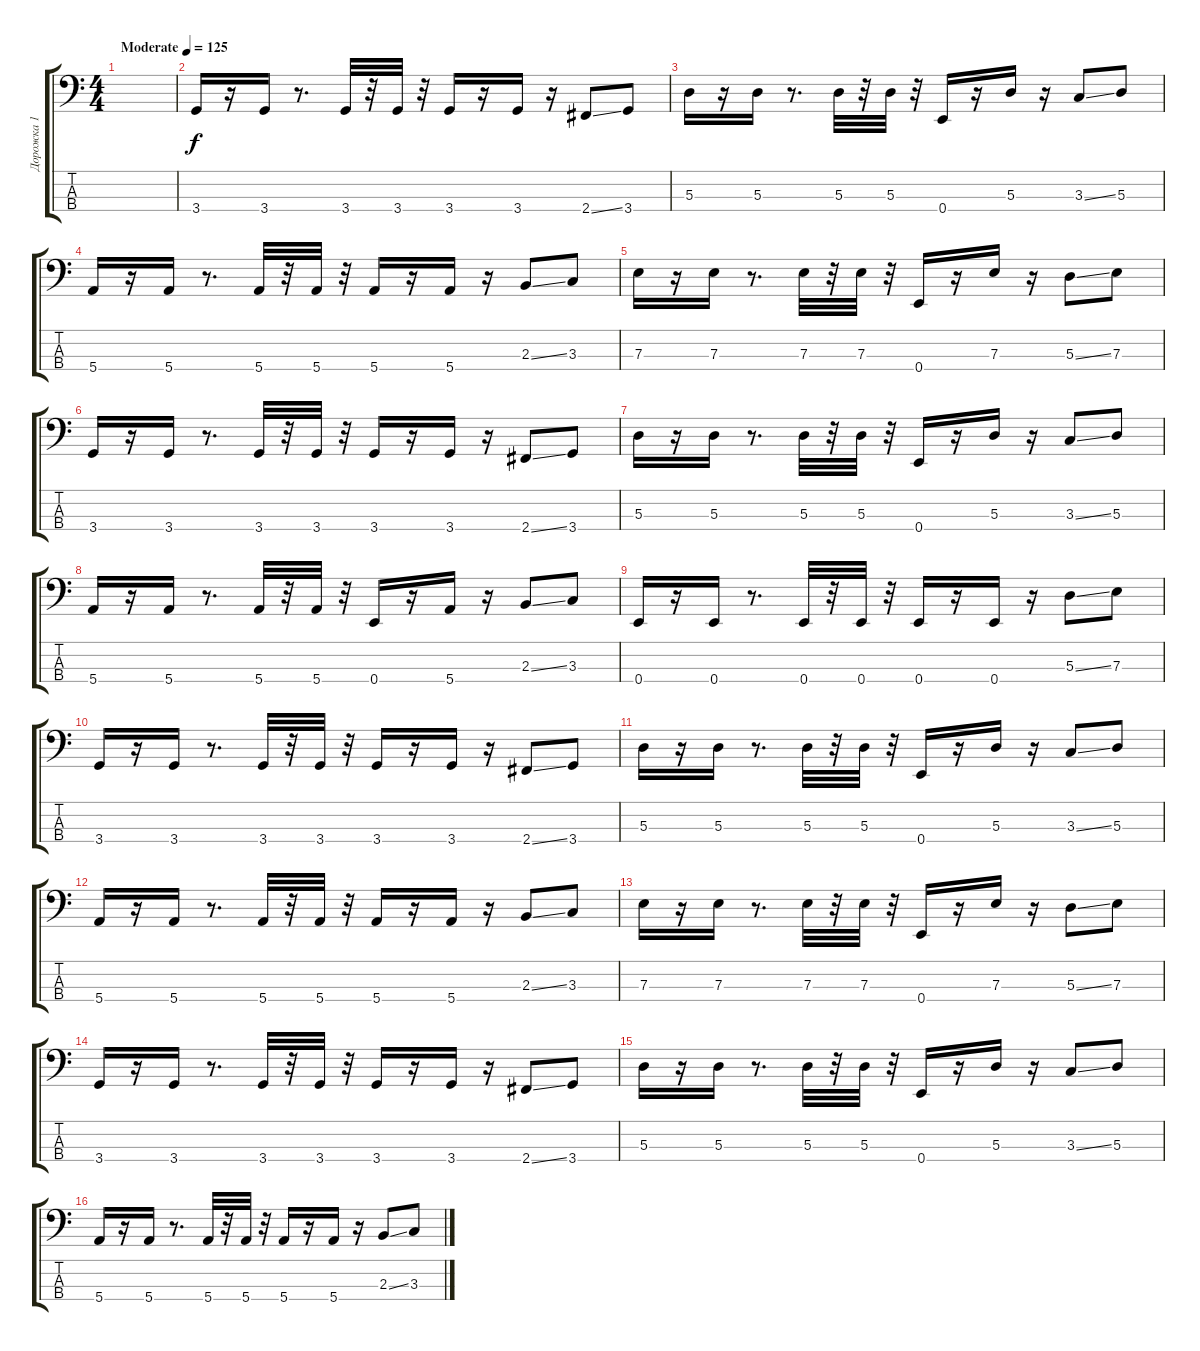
\track ("Дорожка 1" "Дорожка 1") {instrument electricbasspick}
\staff {score tabs}
\tuning (G2 D2 A1 E1) {hide}
\ts (4 4)
\tempo (125 "Moderate")
\clef f4
\ks c
|
3.4.16 r.16 3.4.16 r.8{d} 3.4.32 r.32 3.4.32 r.32 3.4.16 r.16 3.4.16 r.16 2.4{ss}.8 3.4.8 |
5.3.16 r.16 5.3.16 r.8{d} 5.3.32 r.32 5.3.32 r.32 0.4.16 r.16 5.3.16 r.16 3.3{ss}.8 5.3.8 |
5.4.16 r.16 5.4.16 r.8{d} 5.4.32 r.32 5.4.32 r.32 5.4.16 r.16 5.4.16 r.16 2.3{ss}.8 3.3.8 |
7.3.16 r.16 7.3.16 r.8{d} 7.3.32 r.32 7.3.32 r.32 0.4.16 r.16 7.3.16 r.16 5.3{ss}.8 7.3.8 |
3.4.16 r.16 3.4.16 r.8{d} 3.4.32 r.32 3.4.32 r.32 3.4.16 r.16 3.4.16 r.16 2.4{ss}.8 3.4.8 |
5.3.16 r.16 5.3.16 r.8{d} 5.3.32 r.32 5.3.32 r.32 0.4.16 r.16 5.3.16 r.16 3.3{ss}.8 5.3.8 |
5.4.16 r.16 5.4.16 r.8{d} 5.4.32 r.32 5.4.32 r.32 0.4.16 r.16 5.4.16 r.16 2.3{ss}.8 3.3.8 |
0.4.16 r.16 0.4.16 r.8{d} 0.4.32 r.32 0.4.32 r.32 0.4.16 r.16 0.4.16 r.16 5.3{ss}.8 7.3.8 |
3.4.16 r.16 3.4.16 r.8{d} 3.4.32 r.32 3.4.32 r.32 3.4.16 r.16 3.4.16 r.16 2.4{ss}.8 3.4.8 |
5.3.16 r.16 5.3.16 r.8{d} 5.3.32 r.32 5.3.32 r.32 0.4.16 r.16 5.3.16 r.16 3.3{ss}.8 5.3.8 |
5.4.16 r.16 5.4.16 r.8{d} 5.4.32 r.32 5.4.32 r.32 5.4.16 r.16 5.4.16 r.16 2.3{ss}.8 3.3.8 |
7.3.16 r.16 7.3.16 r.8{d} 7.3.32 r.32 7.3.32 r.32 0.4.16 r.16 7.3.16 r.16 5.3{ss}.8 7.3.8 |
3.4.16 r.16 3.4.16 r.8{d} 3.4.32 r.32 3.4.32 r.32 3.4.16 r.16 3.4.16 r.16 2.4{ss}.8 3.4.8 |
5.3.16 r.16 5.3.16 r.8{d} 5.3.32 r.32 5.3.32 r.32 0.4.16 r.16 5.3.16 r.16 3.3{ss}.8 5.3.8 |
5.4.16 r.16 5.4.16 r.8{d} 5.4.32 r.32 5.4.32 r.32 5.4.16 r.16 5.4.16 r.16 2.3{ss}.8 3.3.8
